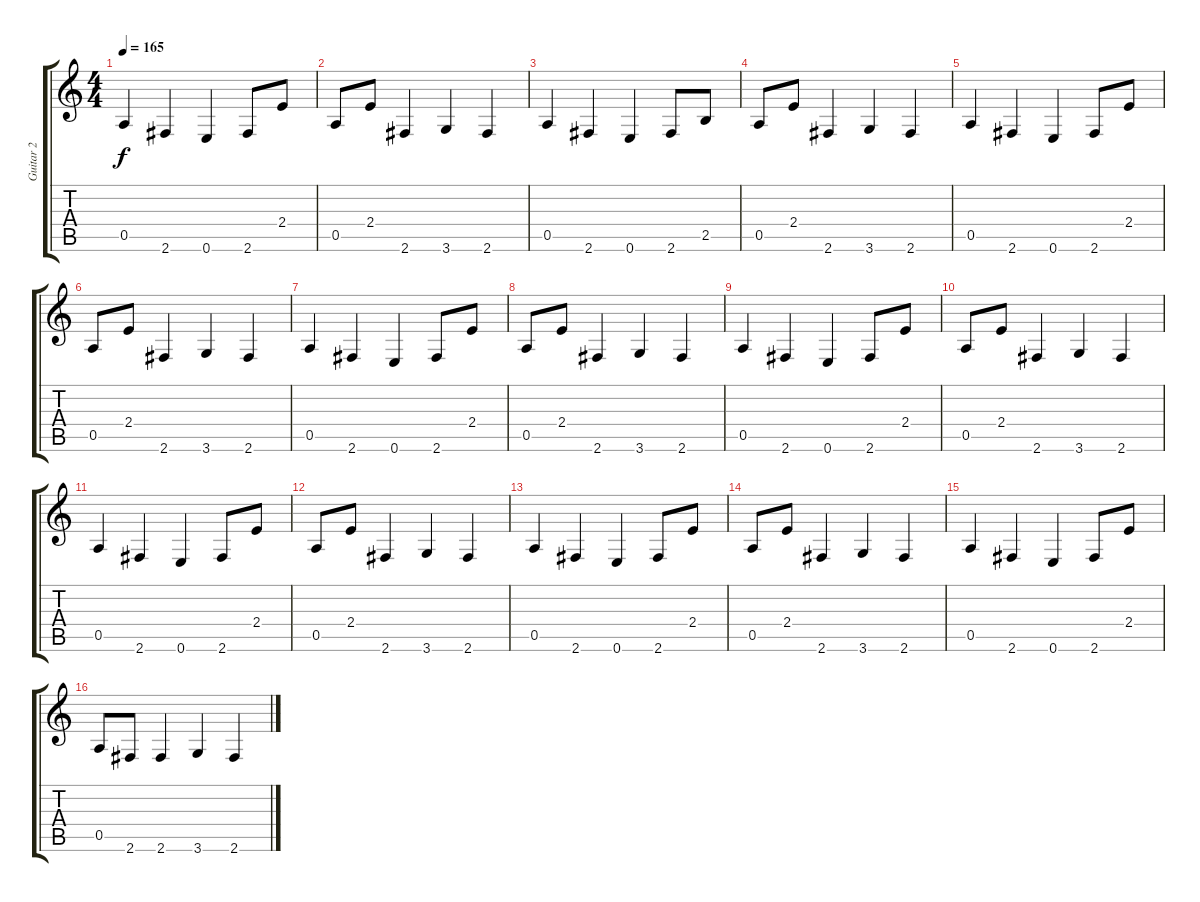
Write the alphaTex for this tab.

\track ("Guitar 2" "Guitar 2") {instrument electricguitarclean}
\staff {score tabs}
\tuning (E4 B3 G3 D3 A2 E2) {hide}
\ts (4 4)
\tempo 165
\clef g2
\ks c
0.5.4{dy f instrument electricguitarclean} 2.6.4 0.6.4 2.6.8 2.4.8 |
0.5.8 2.4.8 2.6.4 3.6.4 2.6.4 |
0.5.4 2.6.4 0.6.4 2.6.8 2.5.8 |
0.5.8 2.4.8 2.6.4 3.6.4 2.6.4 |
0.5.4 2.6.4 0.6.4 2.6.8 2.4.8 |
0.5.8 2.4.8 2.6.4 3.6.4 2.6.4 |
0.5.4 2.6.4 0.6.4 2.6.8 2.4.8 |
0.5.8 2.4.8 2.6.4 3.6.4 2.6.4 |
0.5.4 2.6.4 0.6.4 2.6.8 2.4.8 |
0.5.8 2.4.8 2.6.4 3.6.4 2.6.4 |
0.5.4 2.6.4 0.6.4 2.6.8 2.4.8 |
0.5.8 2.4.8 2.6.4 3.6.4 2.6.4 |
0.5.4 2.6.4 0.6.4 2.6.8 2.4.8 |
0.5.8 2.4.8 2.6.4 3.6.4 2.6.4 |
0.5.4 2.6.4 0.6.4 2.6.8 2.4.8 |
0.5.8 2.6.8 2.6.4 3.6.4 2.6.4
